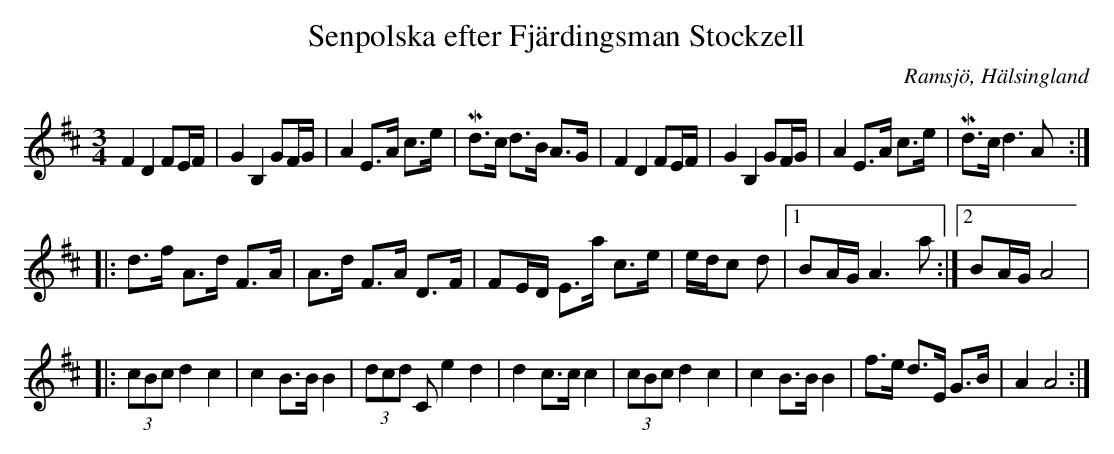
X:1
T: Senpolska efter Fjärdingsman Stockzell
O: Ramsjö, Hälsingland
M:3/4
L:1/8
K:D
F2 D2 FE/F/|G2 B,2 GF/G/| A2 E>A c>e|Md>c d>B A>G|F2 D2 FE/F/|G2 B,2 GF/G/| A2 E>A c>e|Md>c d2>A2:|
|:d>f A>d F>A| A>d F>A D>F|FE/D/ E>a c>e|e/d/c d|1 BA/G/ A2>a2:|2 BA/G/ A4|
|:(3cBc d2 c2|c2 B>B B2|(3dcd Ce2 d2|d2 c>c c2|(3cBc d2 c2|c2 B>B B2|f>e d>E G>B|A2 A4:|
